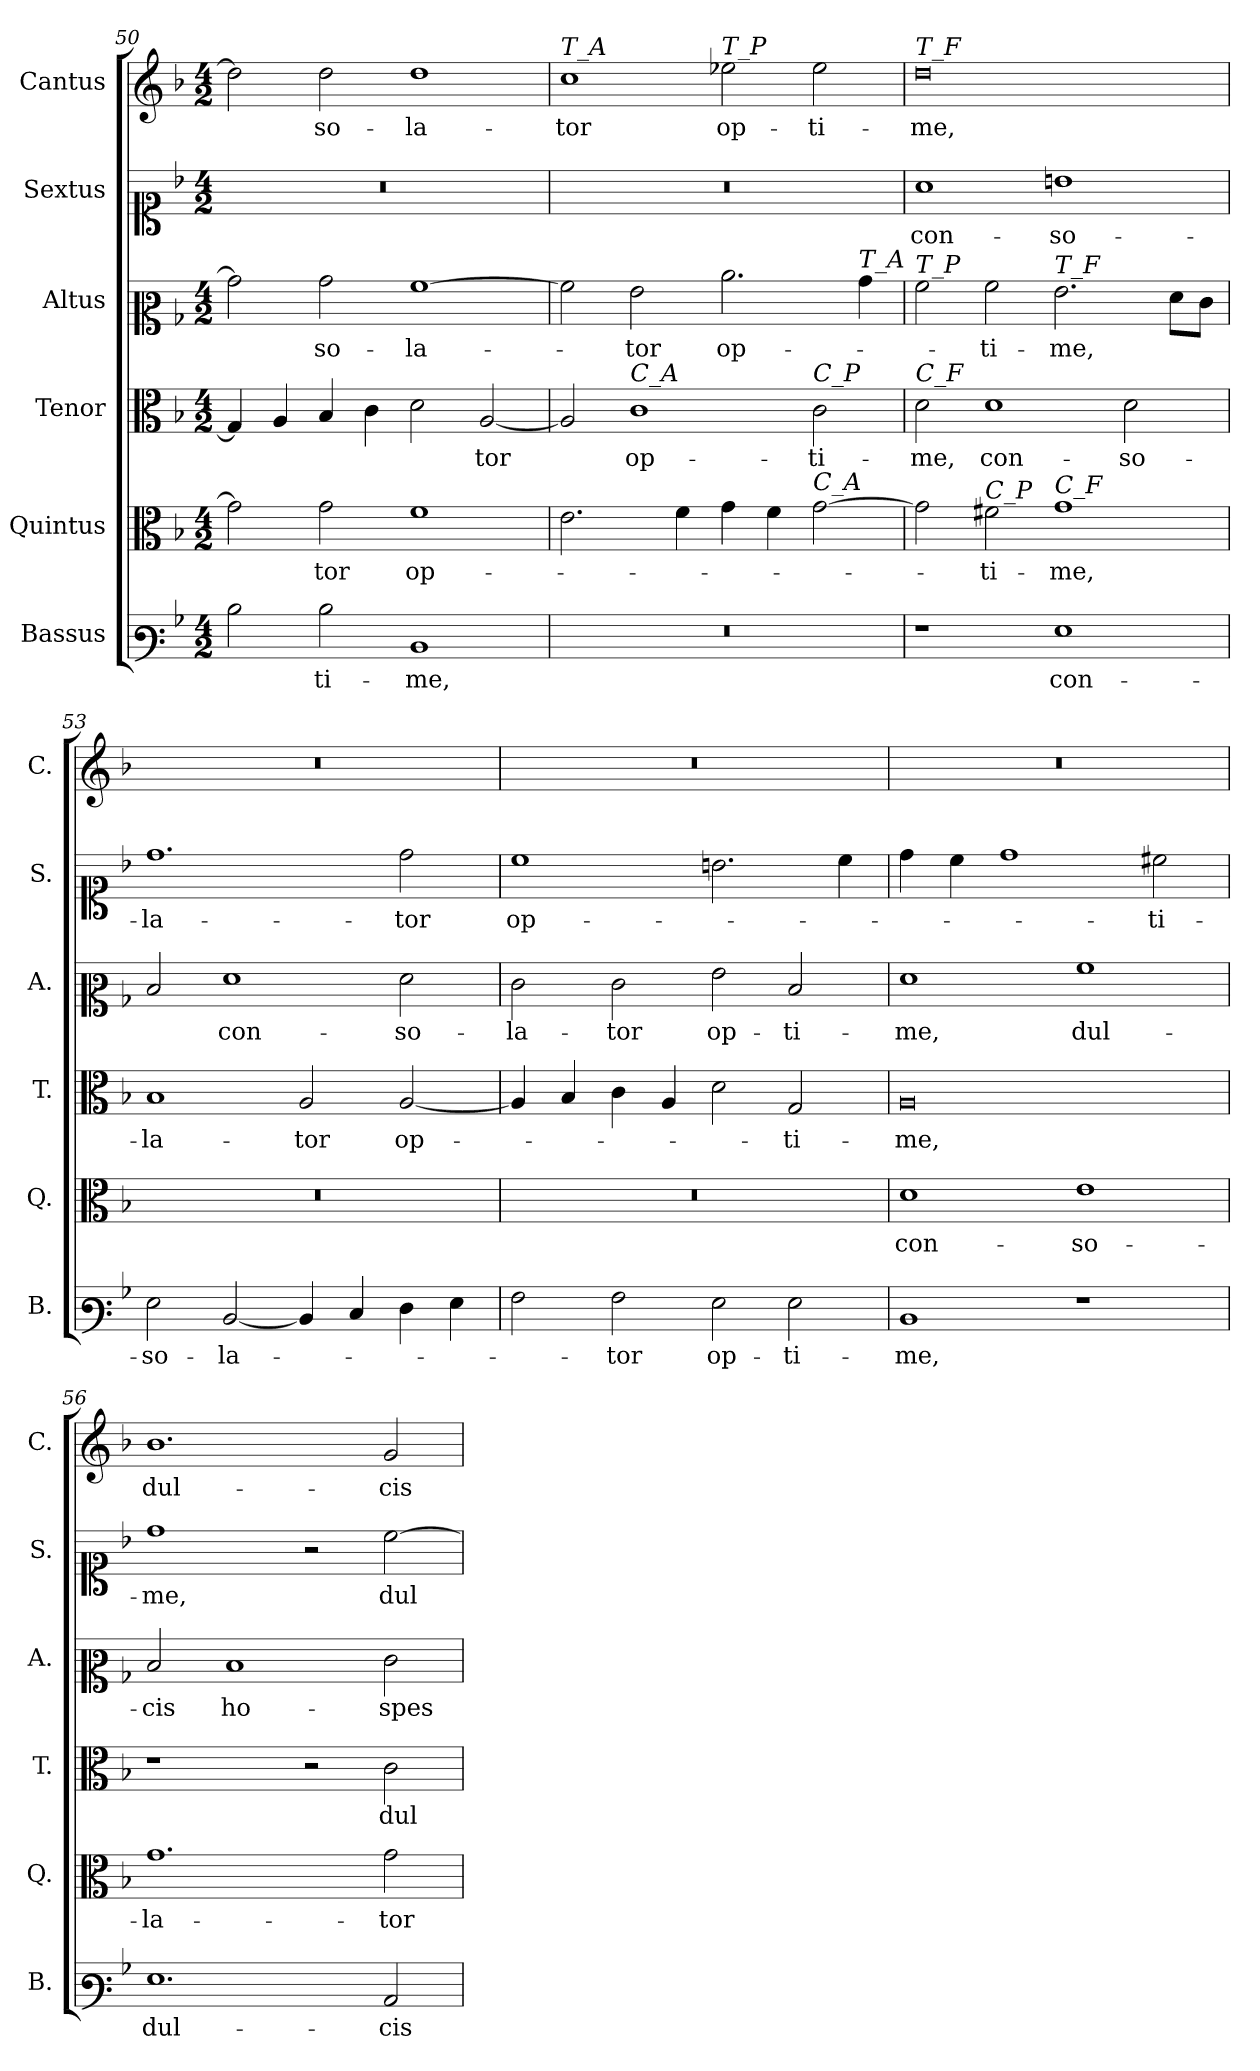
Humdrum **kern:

**kern	**text	**kern	**text	**kern	**text	**kern	**text	**kern	**text	**kern	**text
*part6	*part6	*part5	*part5	*part4	*part4	*part3	*part3	*part2	*part2	*part1	*part1
*staff6	*staff6	*staff5	*staff5	*staff4	*staff4	*staff3	*staff3	*staff2	*staff2	*staff1	*staff1
*I"Bassus	*	*I"Quintus	*	*I"Tenor	*	*I"Altus	*	*I"Sextus	*	*I"Cantus	*
*I'B.	*	*I'Q.	*	*I'T.	*	*I'A.	*	*I'S.	*	*I'C.	*
*clefF3	*	*clefC3	*	*clefC3	*	*clefC2	*	*clefC1	*	*clefG2	*
*k[b-]	*	*k[b-]	*	*k[b-]	*	*k[b-]	*	*k[b-]	*	*k[b-]	*
*M4/2	*	*M4/2	*	*M4/2	*	*M4/2	*	*M4/2	*	*M4/2	*
=50	=50	=50	=50	=50	=50	=50	=50	=50	=50	=50	=50
2d\	.	2g\]	.	4G/]	.	2b-\]	.	0r	.	2dd\]	.
.	.	.	.	4A/	.	.	.	.	.	.	.
!	!LO:LY:b	!	!LO:LY:b	!	!	!	!LO:LY:b	!	!	!	!LO:LY:b
2d\	-ti-	2g\	-tor	4B-/	.	2b-\	-so-	.	.	2dd\	-so-
.	.	.	.	4c\	.	.	.	.	.	.	.
!	!LO:LY:b	!	!LO:LY:b	!	!	!	!LO:LY:b	!	!	!	!LO:LY:b
1D	-me,	1f	op-	2d\	.	[1a	-la-	.	.	1dd	-la-
!	!	!	!	!	!LO:LY:b	!	!	!	!	!	!
.	.	.	.	[2A/	-tor	.	.	.	.	.	.
=51	=51	=51	=51	=51	=51	=51	=51	=51	=51	=51	=51
!	!	!	!	!	!	!	!	!	!	!LO:TX:a:i:t=T_A	!
!	!	!	!	!	!	!	!	!	!	!	!LO:LY:b
0r	.	2.e\	.	2A/]	.	2a\]	.	0r	.	1cc	-tor
!	!	!	!	!LO:TX:a:i:t=C_A	!	!	!	!	!	!	!
!	!	!	!	!	!LO:LY:b	!	!LO:LY:b	!	!	!	!
.	.	.	.	1c	op-	2g\	-tor	.	.	.	.
.	.	4f\	.	.	.	.	.	.	.	.	.
!	!	!	!	!	!	!	!	!	!	!LO:TX:a:i:t=T_P	!
!	!	!	!	!	!	!	!LO:LY:b	!	!	!	!LO:LY:b
.	.	4g\	.	.	.	2.cc\	op-	.	.	2ee-X\	op-
.	.	4f\	.	.	.	.	.	.	.	.	.
!	!	!	!	!LO:TX:a:i:t=C_P	!	!	!	!	!	!	!
!	!	!LO:TX:a:i:t=C_A	!	!	!	!	!	!	!	!	!
!	!	!	!	!	!LO:LY:b	!	!	!	!	!	!LO:LY:b
.	.	[2g\	.	2c\	-ti-	.	.	.	.	2ee-\	-ti-
!	!	!	!	!	!	!LO:TX:a:i:t=T_A	!	!	!	!	!
.	.	.	.	.	.	4b-\	.	.	.	.	.
=52	=52	=52	=52	=52	=52	=52	=52	=52	=52	=52	=52
!	!	!	!	!	!	!	!	!	!	!LO:TX:a:i:t=T_F	!
!	!	!	!	!	!	!LO:TX:a:i:t=T_P	!	!	!	!	!
!	!	!	!	!LO:TX:a:i:t=C_F	!	!	!	!	!	!	!
!	!	!	!	!	!LO:LY:b	!	!	!	!LO:LY:b	!	!LO:LY:b
1r	.	2g\]	.	2d\	-me,	2a\	.	1a	con-	0dd	-me,
!	!	!LO:TX:a:i:t=C_P	!	!	!	!	!	!	!	!	!
!	!	!	!LO:LY:b	!	!LO:LY:b	!	!LO:LY:b	!	!	!	!
.	.	2f#X\	ti-	1d	con-	2a\	-ti-	.	.	.	.
!	!	!	!	!	!	!LO:TX:a:i:t=T_F	!	!	!	!	!
!	!	!LO:TX:a:i:t=C_F	!	!	!	!	!	!	!	!	!
!	!LO:LY:b	!	!LO:LY:b	!	!	!	!LO:LY:b	!	!LO:LY:b	!	!
1G	con-	1g	-me,	.	.	2.g\	-me,	1bn	-so-	.	.
!	!	!	!	!	!LO:LY:b	!	!	!	!	!	!
.	.	.	.	2d\	-so-	.	.	.	.	.	.
.	.	.	.	.	.	8f\L	.	.	.	.	.
.	.	.	.	.	.	8e\J	.	.	.	.	.
=53	=53	=53	=53	=53	=53	=53	=53	=53	=53	=53	=53
!	!LO:LY:b	!	!	!	!LO:LY:b	!	!	!	!LO:LY:b	!	!
2G\	-so-	0r	.	1B-	-la-	2d/	.	1.dd	-la-	0r	.
!	!LO:LY:b	!	!	!	!	!	!LO:LY:b	!	!	!	!
[2D/	-la-	.	.	.	.	1f	con-	.	.	.	.
!	!	!	!	!	!LO:LY:b	!	!	!	!	!	!
4D/]	.	.	.	2A/	-tor	.	.	.	.	.	.
4E/	.	.	.	.	.	.	.	.	.	.	.
!	!	!	!	!	!LO:LY:b	!	!LO:LY:b	!	!LO:LY:b	!	!
4F\	.	.	.	[2A/	op-	2f\	-so-	2dd\	-tor	.	.
4G\	.	.	.	.	.	.	.	.	.	.	.
=54	=54	=54	=54	=54	=54	=54	=54	=54	=54	=54	=54
!	!	!	!	!	!	!	!LO:LY:b	!	!LO:LY:b	!	!
2A\	.	0r	.	4A/]	.	2e\	-la-	1cc	op-	0r	.
.	.	.	.	4B-/	.	.	.	.	.	.	.
!	!LO:LY:b	!	!	!	!	!	!LO:LY:b	!	!	!	!
2A\	-tor	.	.	4c\	.	2e\	-tor	.	.	.	.
.	.	.	.	4A/	.	.	.	.	.	.	.
!	!LO:LY:b	!	!	!	!	!	!LO:LY:b	!	!	!	!
2G\	op-	.	.	2d\	.	2g\	op-	2.bn\	.	.	.
!	!LO:LY:b	!	!	!	!LO:LY:b	!	!LO:LY:b	!	!	!	!
2G\	-ti-	.	.	2G/	-ti-	2d/	-ti-	.	.	.	.
.	.	.	.	.	.	.	.	4cc\	.	.	.
=55	=55	=55	=55	=55	=55	=55	=55	=55	=55	=55	=55
!	!LO:LY:b	!	!LO:LY:b	!	!LO:LY:b	!	!LO:LY:b	!	!	!	!
1D	-me,	1d	con-	0A	-me,	1f	-me,	4dd\	.	0r	.
.	.	.	.	.	.	.	.	4cc\	.	.	.
.	.	.	.	.	.	.	.	1dd	.	.	.
!	!	!	!LO:LY:b	!	!	!	!LO:LY:b	!	!	!	!
1r	.	1e	-so-	.	.	1a	dul-	.	.	.	.
!	!	!	!	!	!	!	!	!	!LO:LY:b	!	!
.	.	.	.	.	.	.	.	2cc#X\	-ti-	.	.
=56	=56	=56	=56	=56	=56	=56	=56	=56	=56	=56	=56
!	!LO:LY:b	!	!LO:LY:b	!	!	!	!LO:LY:b	!	!LO:LY:b	!	!LO:LY:b
1.G	dul-	1.g	la-	1r	.	2d/	-cis	1dd	-me,	1.b-	dul-
!	!	!	!	!	!	!	!LO:LY:b	!	!	!	!
.	.	.	.	.	.	1d	ho-	.	.	.	.
.	.	.	.	2r	.	.	.	2r	.	.	.
!	!LO:LY:b	!	!LO:LY:b	!	!LO:LY:b	!	!LO:LY:b	!	!LO:LY:b	!	!LO:LY:b
2C/	-cis	2g\	-tor	2c\	dul-	2e\	-spes	[2cc\	dul-	2g/	-cis
=	=	=	=	=	=	=	=	=	=	=	=
*-	*-	*-	*-	*-	*-	*-	*-	*-	*-	*-	*-
